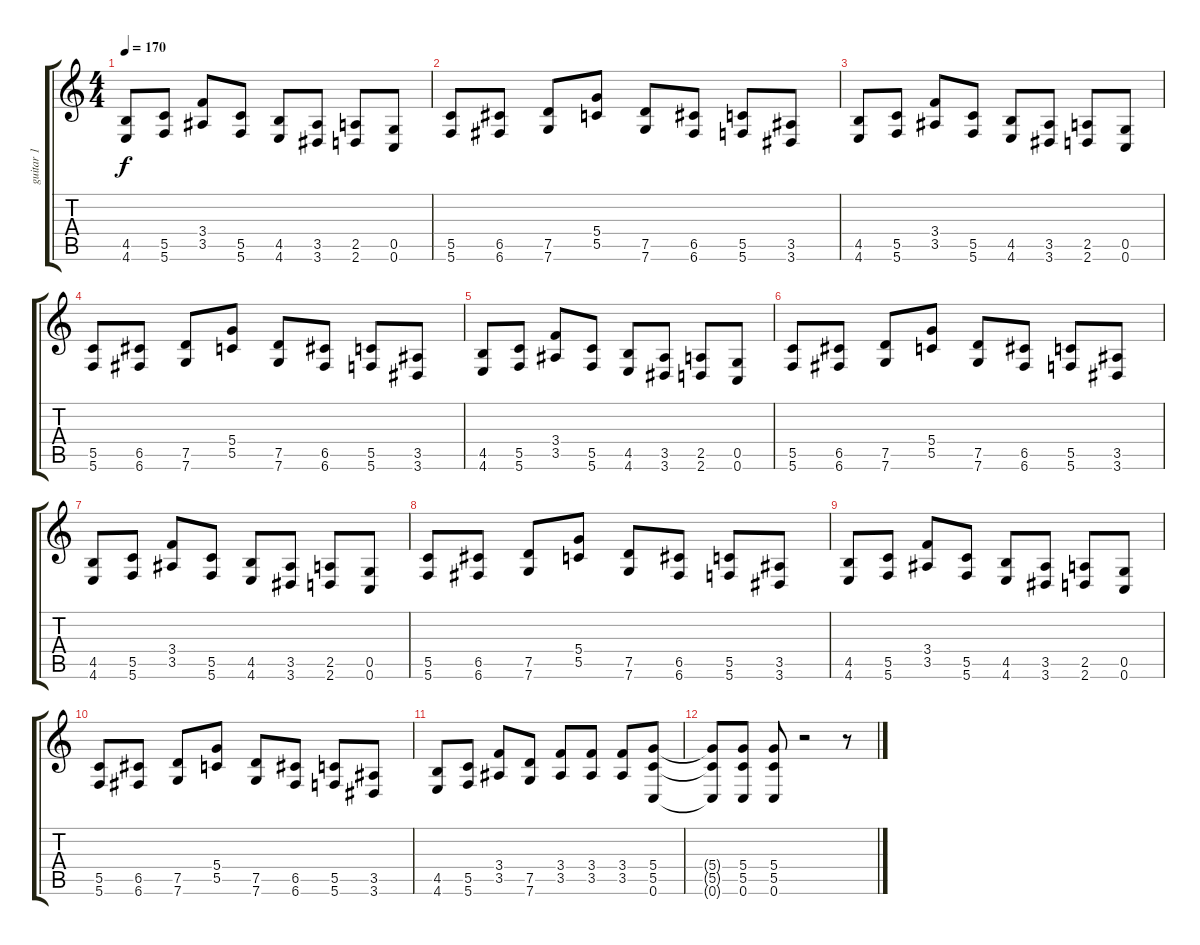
\track ("guitar 1" "guitar 1") {instrument distortionguitar}
\staff {score tabs}
\tuning (E4 B3 A3 D3 G2 C2) {hide}
\ts (4 4)
\tempo 170
\clef g2
\ks c
(4.5 4.6).8{dy f} (5.5 5.6).8 (3.4 3.5).8 (5.5 5.6).8 (4.5 4.6).8 (3.5 3.6).8 (2.5 2.6).8 (0.5 0.6).8 |
(5.5 5.6).8 (6.5 6.6).8 (7.5 7.6).8 (5.4 5.5).8 (7.5 7.6).8 (6.5 6.6).8 (5.5 5.6).8 (3.5 3.6).8 |
(4.5 4.6).8 (5.5 5.6).8 (3.4 3.5).8 (5.5 5.6).8 (4.5 4.6).8 (3.5 3.6).8 (2.5 2.6).8 (0.5 0.6).8 |
(5.5 5.6).8 (6.5 6.6).8 (7.5 7.6).8 (5.4 5.5).8 (7.5 7.6).8 (6.5 6.6).8 (5.5 5.6).8 (3.5 3.6).8 |
(4.5 4.6).8 (5.5 5.6).8 (3.4 3.5).8 (5.5 5.6).8 (4.5 4.6).8 (3.5 3.6).8 (2.5 2.6).8 (0.5 0.6).8 |
(5.5 5.6).8 (6.5 6.6).8 (7.5 7.6).8 (5.4 5.5).8 (7.5 7.6).8 (6.5 6.6).8 (5.5 5.6).8 (3.5 3.6).8 |
(4.5 4.6).8 (5.5 5.6).8 (3.4 3.5).8 (5.5 5.6).8 (4.5 4.6).8 (3.5 3.6).8 (2.5 2.6).8 (0.5 0.6).8 |
(5.5 5.6).8 (6.5 6.6).8 (7.5 7.6).8 (5.4 5.5).8 (7.5 7.6).8 (6.5 6.6).8 (5.5 5.6).8 (3.5 3.6).8 |
(4.5 4.6).8 (5.5 5.6).8 (3.4 3.5).8 (5.5 5.6).8 (4.5 4.6).8 (3.5 3.6).8 (2.5 2.6).8 (0.5 0.6).8 |
(5.5 5.6).8 (6.5 6.6).8 (7.5 7.6).8 (5.4 5.5).8 (7.5 7.6).8 (6.5 6.6).8 (5.5 5.6).8 (3.5 3.6).8 |
(4.5 4.6).8 (5.5 5.6).8 (3.4 3.5).8 (7.5 7.6).8 (3.4 3.5).8 (3.4 3.5).8 (3.4 3.5).8 (5.4 5.5 0.6).8 |
(5.4{t} 5.5{t} 0.6{t}).8 (5.4 5.5 0.6).8 (5.4 5.5 0.6).8 r.2 r.8
